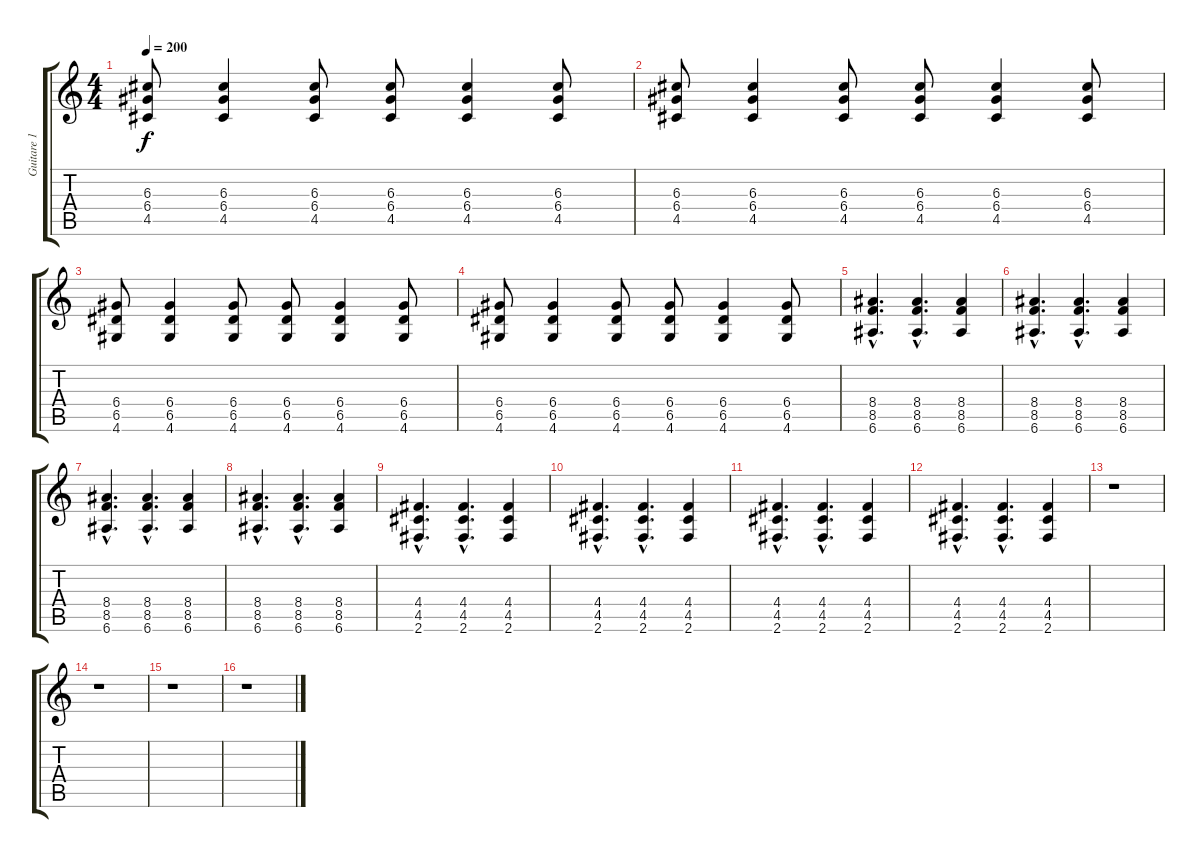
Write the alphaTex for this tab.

\track ("Guitare 1" "Guitare 1") {instrument distortionguitar}
\staff {score tabs}
\tuning (E4 B3 G3 D3 A2 E2) {hide}
\ts (4 4)
\tempo 200
\clef g2
\ks c
(6.3 6.4 4.5).8{dy f} (6.3 6.4 4.5).4 (6.3 6.4 4.5).8 (6.3 6.4 4.5).8 (6.3 6.4 4.5).4 (6.3 6.4 4.5).8 |
(6.3 6.4 4.5).8 (6.3 6.4 4.5).4 (6.3 6.4 4.5).8 (6.3 6.4 4.5).8 (6.3 6.4 4.5).4 (6.3 6.4 4.5).8 |
(6.4 6.5 4.6).8 (6.4 6.5 4.6).4 (6.4 6.5 4.6).8 (6.4 6.5 4.6).8 (6.4 6.5 4.6).4 (6.4 6.5 4.6).8 |
(6.4 6.5 4.6).8 (6.4 6.5 4.6).4 (6.4 6.5 4.6).8 (6.4 6.5 4.6).8 (6.4 6.5 4.6).4 (6.4 6.5 4.6).8 |
(8.4{hac} 8.5{hac} 6.6{hac}).4{d} (8.4{hac} 8.5{hac} 6.6{hac}).4{d} (8.4 8.5 6.6).4 |
(8.4{hac} 8.5{hac} 6.6{hac}).4{d} (8.4{hac} 8.5{hac} 6.6{hac}).4{d} (8.4 8.5 6.6).4 |
(8.4{hac} 8.5{hac} 6.6{hac}).4{d} (8.4{hac} 8.5{hac} 6.6{hac}).4{d} (8.4 8.5 6.6).4 |
(8.4{hac} 8.5{hac} 6.6{hac}).4{d} (8.4{hac} 8.5{hac} 6.6{hac}).4{d} (8.4 8.5 6.6).4 |
(4.4{hac} 4.5{hac} 2.6{hac}).4{d} (4.4{hac} 4.5{hac} 2.6{hac}).4{d} (4.4 4.5 2.6).4 |
(4.4{hac} 4.5{hac} 2.6{hac}).4{d} (4.4{hac} 4.5{hac} 2.6{hac}).4{d} (4.4 4.5 2.6).4 |
(4.4{hac} 4.5{hac} 2.6{hac}).4{d} (4.4{hac} 4.5{hac} 2.6{hac}).4{d} (4.4 4.5 2.6).4 |
(4.4{hac} 4.5{hac} 2.6{hac}).4{d} (4.4{hac} 4.5{hac} 2.6{hac}).4{d} (4.4 4.5 2.6).4 |
r.1 |
r.1 |
r.1 |
r.1
